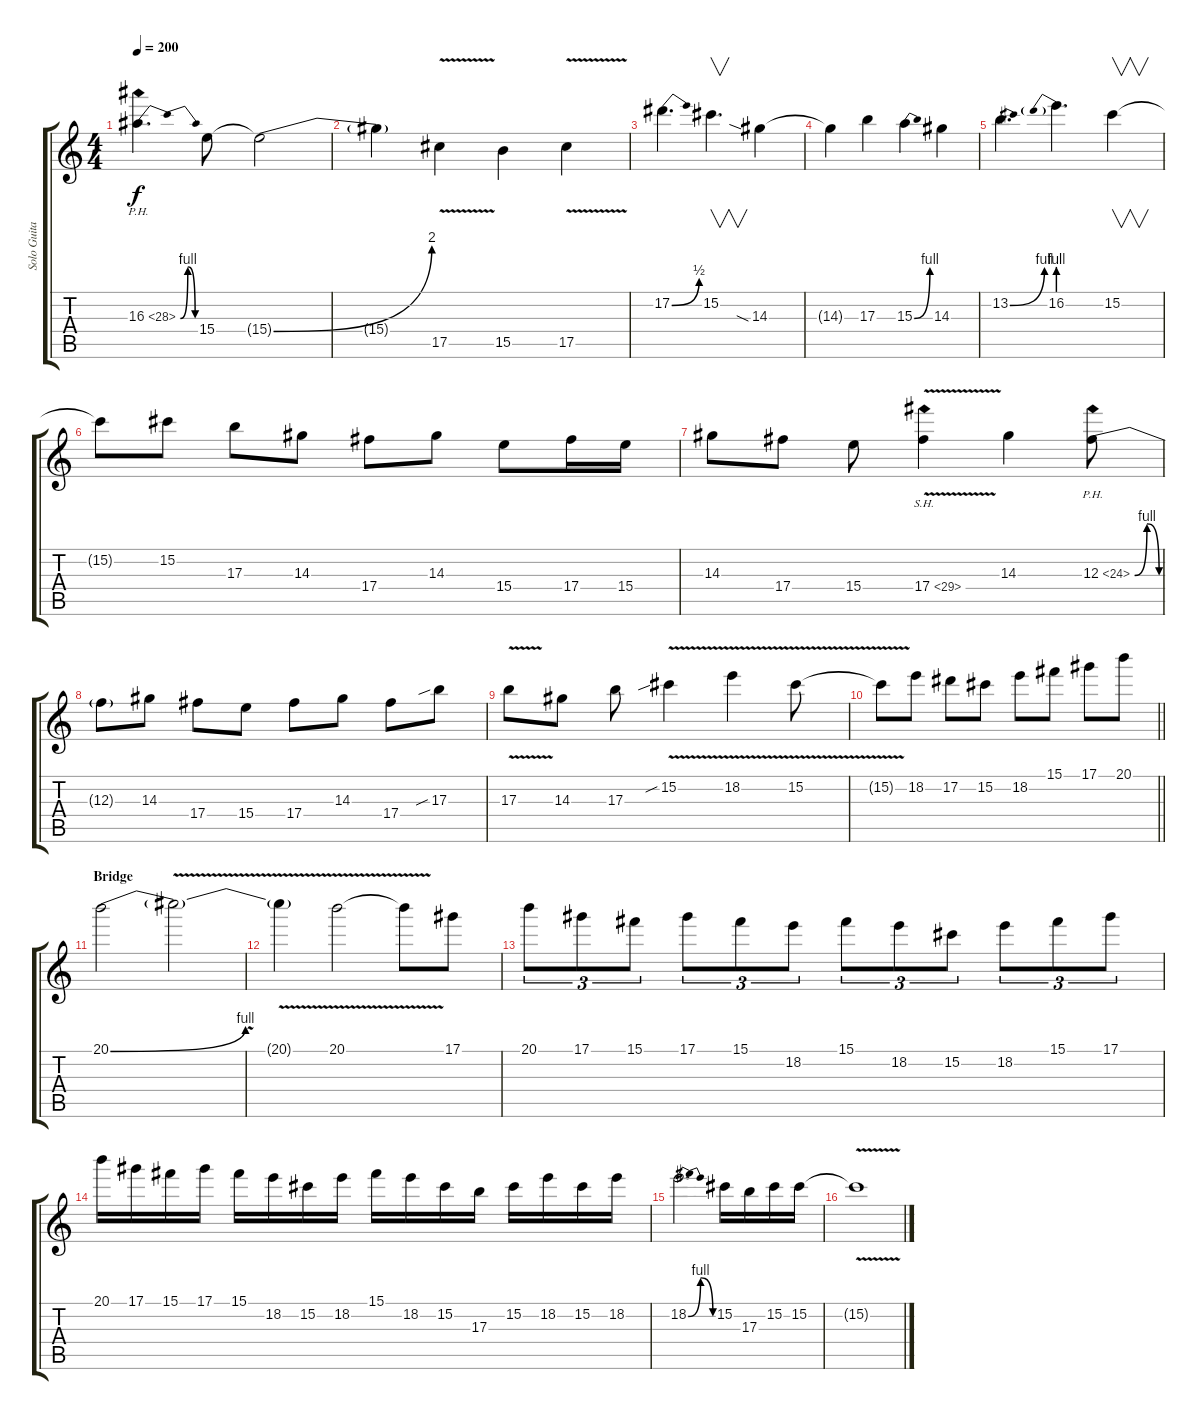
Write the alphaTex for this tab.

\track ("Solo Guitar" "Solo Guita") {instrument distortionguitar}
\staff {score tabs}
\tuning (Eb4 Bb3 Gb3 Db3 Ab2 Db2) {hide}
\ts (4 4)
\tempo 200
\clef g2
\ks c
16.3{be (bendrelease 0 0 31 4 31 4 60 0) ph 12}.4{d dy f} 15.4.8 15.4{be (bend 0 0 60 8) t}.2 |
15.4{t}.4 17.5{v}.4 15.5.4 17.5{v}.4 |
17.2{be (bend 0 0 60 2)}.4{d} 15.2.4{v d} 14.3{sia}.4 |
14.3{t}.4 17.3.4 15.3{be (bend 0 0 60 4)}.4 14.3.4 |
13.2{be (bend 0 0 60 4)}.4{d} 16.2{be (prebend 0 4 60 4)}.4{d} 15.2.4{v} |
15.2{t}.8 15.2.8 17.3.8 14.3.8 17.4.8 14.3.8 15.4.8 17.4.16 15.4.16 |
14.3.8 17.4.8 15.4.8 17.4{sh 12 v}.4 14.3.4 12.3{be (bendrelease 0 0 30 4 30 4 60 0) ph 12}.8 |
12.3{t}.8 14.3.8 17.4.8 15.4.8 17.4.8 14.3.8 17.4.8 17.3{sib}.8 |
17.3{v}.8 14.3.8 17.3.8 15.2{v sib}.4 18.2{v}.4 15.2{v}.8 |
\barLineRight lightlight
15.2{t}.8 18.2.8 17.2.8 15.2.8 18.2.8 15.1.8 17.1.8 20.1.8 |
\section ("" "Bridge")
20.1{be (bend 0 0 60 4)}.2 20.1{v t}.2 |
20.1{t}.4 20.1{v}.2 20.1{t}.8 17.1.8 |
20.1.8{tu (3 2)} 17.1.8{tu (3 2)} 15.1.8{tu (3 2)} 17.1.8{tu (3 2)} 15.1.8{tu (3 2)} 18.2.8{tu (3 2)} 15.1.8{tu (3 2)} 18.2.8{tu (3 2)} 15.2.8{tu (3 2)} 18.2.8{tu (3 2)} 15.1.8{tu (3 2)} 17.1.8{tu (3 2)} |
20.1.16 17.1.16 15.1.16 17.1.16 15.1.16 18.2.16 15.2.16 18.2.16 15.1.16 18.2.16 15.2.16 17.3.16 15.2.16 18.2.16 15.2.16 18.2.16 |
18.2{be (bendrelease 0 0 15 4 30 4 60 0)}.2{d} 15.2.16 17.3.16 15.2.16 15.2.16 |
15.2{v t}.1
